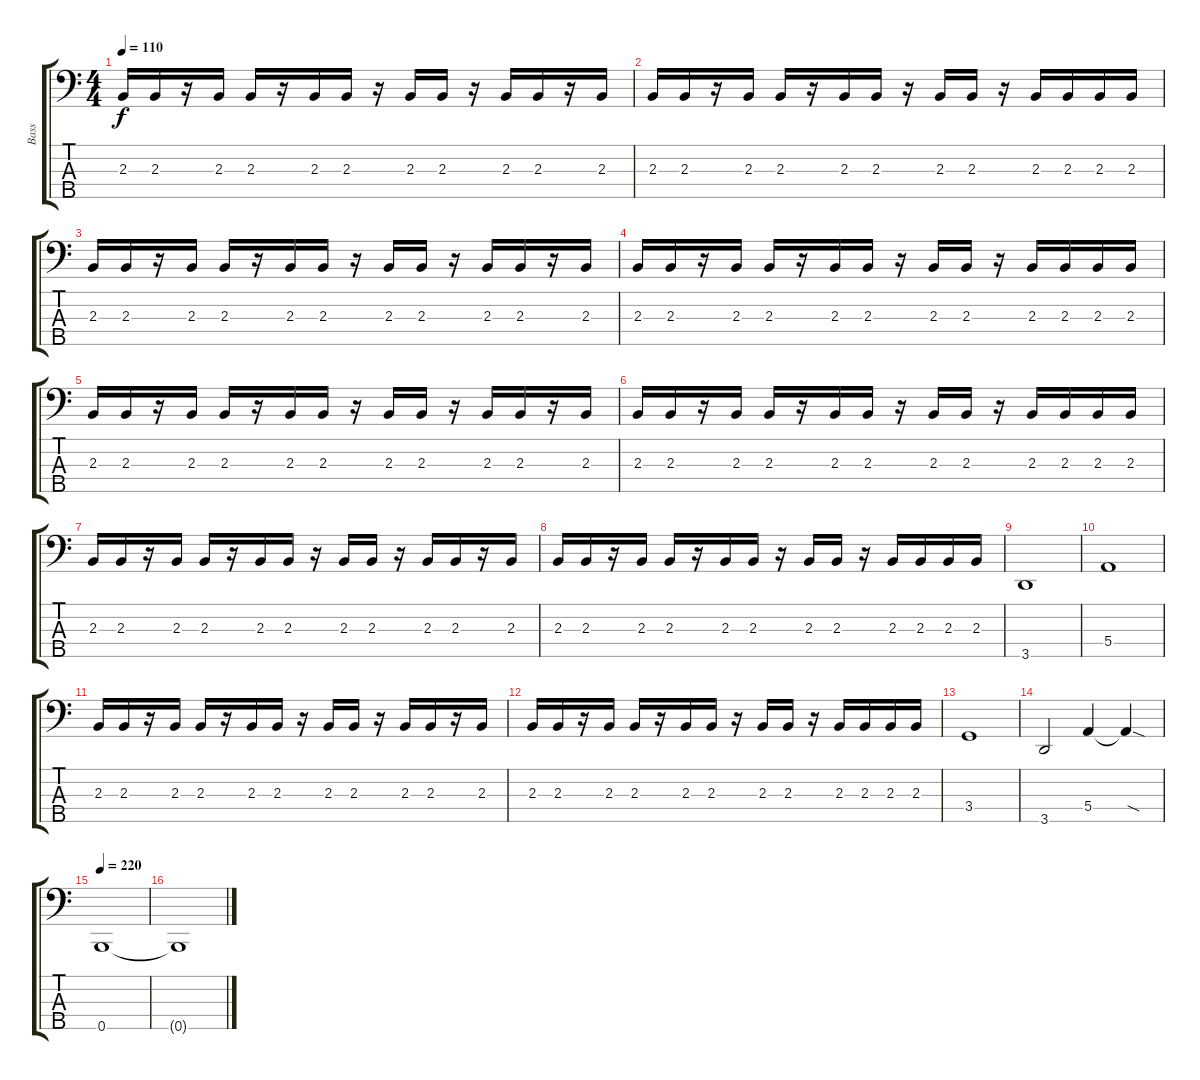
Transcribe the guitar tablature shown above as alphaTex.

\track ("Bass" "Bass") {instrument electricbassfinger}
\staff {score tabs}
\tuning (G2 D2 A1 E1 B0) {hide}
\ts (4 4)
\tempo 110
\clef f4
\ks c
2.3.16{dy f} 2.3.16 r.16 2.3.16 2.3.16 r.16 2.3.16 2.3.16 r.16 2.3.16 2.3.16 r.16 2.3.16 2.3.16 r.16 2.3.16 |
2.3.16 2.3.16 r.16 2.3.16 2.3.16 r.16 2.3.16 2.3.16 r.16 2.3.16 2.3.16 r.16 2.3.16 2.3.16 2.3.16 2.3.16 |
2.3.16 2.3.16 r.16 2.3.16 2.3.16 r.16 2.3.16 2.3.16 r.16 2.3.16 2.3.16 r.16 2.3.16 2.3.16 r.16 2.3.16 |
2.3.16 2.3.16 r.16 2.3.16 2.3.16 r.16 2.3.16 2.3.16 r.16 2.3.16 2.3.16 r.16 2.3.16 2.3.16 2.3.16 2.3.16 |
2.3.16 2.3.16 r.16 2.3.16 2.3.16 r.16 2.3.16 2.3.16 r.16 2.3.16 2.3.16 r.16 2.3.16 2.3.16 r.16 2.3.16 |
2.3.16 2.3.16 r.16 2.3.16 2.3.16 r.16 2.3.16 2.3.16 r.16 2.3.16 2.3.16 r.16 2.3.16 2.3.16 2.3.16 2.3.16 |
2.3.16 2.3.16 r.16 2.3.16 2.3.16 r.16 2.3.16 2.3.16 r.16 2.3.16 2.3.16 r.16 2.3.16 2.3.16 r.16 2.3.16 |
2.3.16 2.3.16 r.16 2.3.16 2.3.16 r.16 2.3.16 2.3.16 r.16 2.3.16 2.3.16 r.16 2.3.16 2.3.16 2.3.16 2.3.16 |
3.5.1 |
5.4.1 |
2.3.16 2.3.16 r.16 2.3.16 2.3.16 r.16 2.3.16 2.3.16 r.16 2.3.16 2.3.16 r.16 2.3.16 2.3.16 r.16 2.3.16 |
2.3.16 2.3.16 r.16 2.3.16 2.3.16 r.16 2.3.16 2.3.16 r.16 2.3.16 2.3.16 r.16 2.3.16 2.3.16 2.3.16 2.3.16 |
3.4.1 |
3.5.2 5.4.4 5.4{sod t}.4 |
\tempo 220
0.5.1 |
0.5{t}.1
